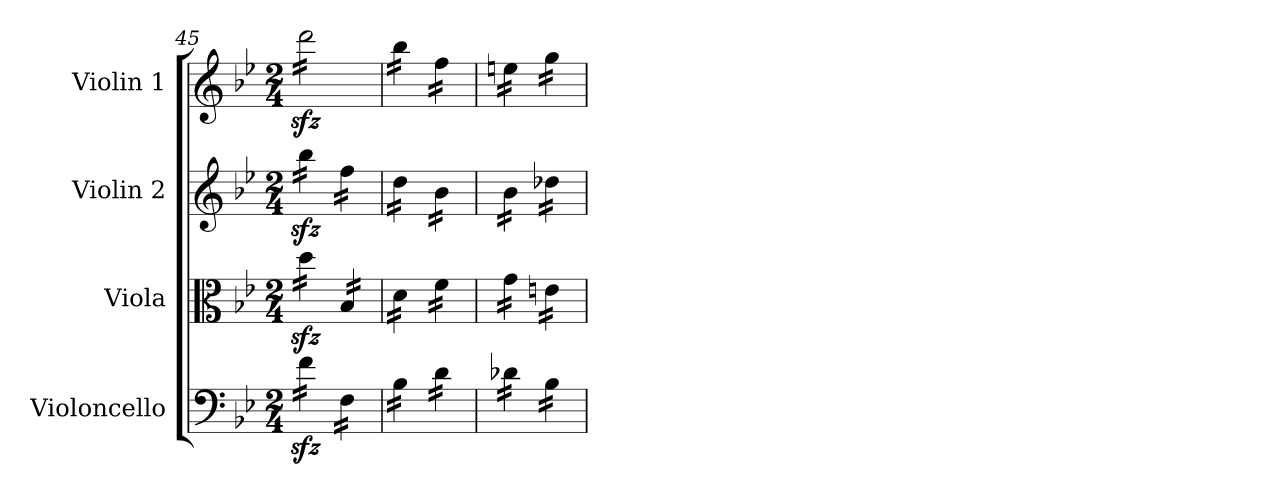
**kern	**kern	**kern	**kern
*part4	*part3	*part2	*part1
*staff4	*staff3	*staff2	*staff1
*I"Violoncello	*I"Viola	*I"Violin 2	*I"Violin 1
*I'Vc	*I'Vla	*I'Vln	*I'Vln
*clefF4	*clefC3	*clefG2	*clefG2
*k[b-e-]	*k[b-e-]	*k[b-e-]	*k[b-e-]
*M2/4	*M2/4	*M2/4	*M2/4
=45	=45	=45	=45
*tremolo	*	*	*
*	*tremolo	*	*
*	*	*tremolo	*
*	*	*	*tremolo
16fzz<\LL	16ddzz<\LL	16bb-zz<\LL	16dddzz<\LL
16fzz<\	16ddzz<\	16bb-zz<\	16dddzz<\
16fzz<\	16ddzz<\	16bb-zz<\	16dddzz<\
16fzz<\JJ	16ddzz<\JJ	16bb-zz<\JJ	16dddzz<\
16F\LL	16B-/LL	16ff\LL	16dddzz<\
16F\	16B-/	16ff\	16dddzz<\
16F\	16B-/	16ff\	16dddzz<\
16F\JJ	16B-/JJ	16ff\JJ	16dddzz<\JJ
=46	=46	=46	=46
16B-\LL	16d\LL	16dd\LL	16bb-\LL
16B-\	16d\	16dd\	16bb-\
16B-\	16d\	16dd\	16bb-\
16B-\JJ	16d\JJ	16dd\JJ	16bb-\JJ
16d\LL	16f\LL	16b-\LL	16ff\LL
16d\	16f\	16b-\	16ff\
16d\	16f\	16b-\	16ff\
16d\JJ	16f\JJ	16b-\JJ	16ff\JJ
=47	=47	=47	=47
16d-X\LL	16g\LL	16b-\LL	16een\LL
16d-X\	16g\	16b-\	16een\
16d-X\	16g\	16b-\	16een\
16d-X\JJ	16g\JJ	16b-\JJ	16een\JJ
16B-\LL	16en\LL	16dd-X\LL	16gg\LL
16B-\	16en\	16dd-X\	16gg\
16B-\	16en\	16dd-X\	16gg\
16B-\JJ	16en\JJ	16dd-X\JJ	16gg\JJ
*	*	*	*Xtremolo
*	*	*Xtremolo	*
*	*Xtremolo	*	*
*Xtremolo	*	*	*
=	=	=	=
*-	*-	*-	*-
